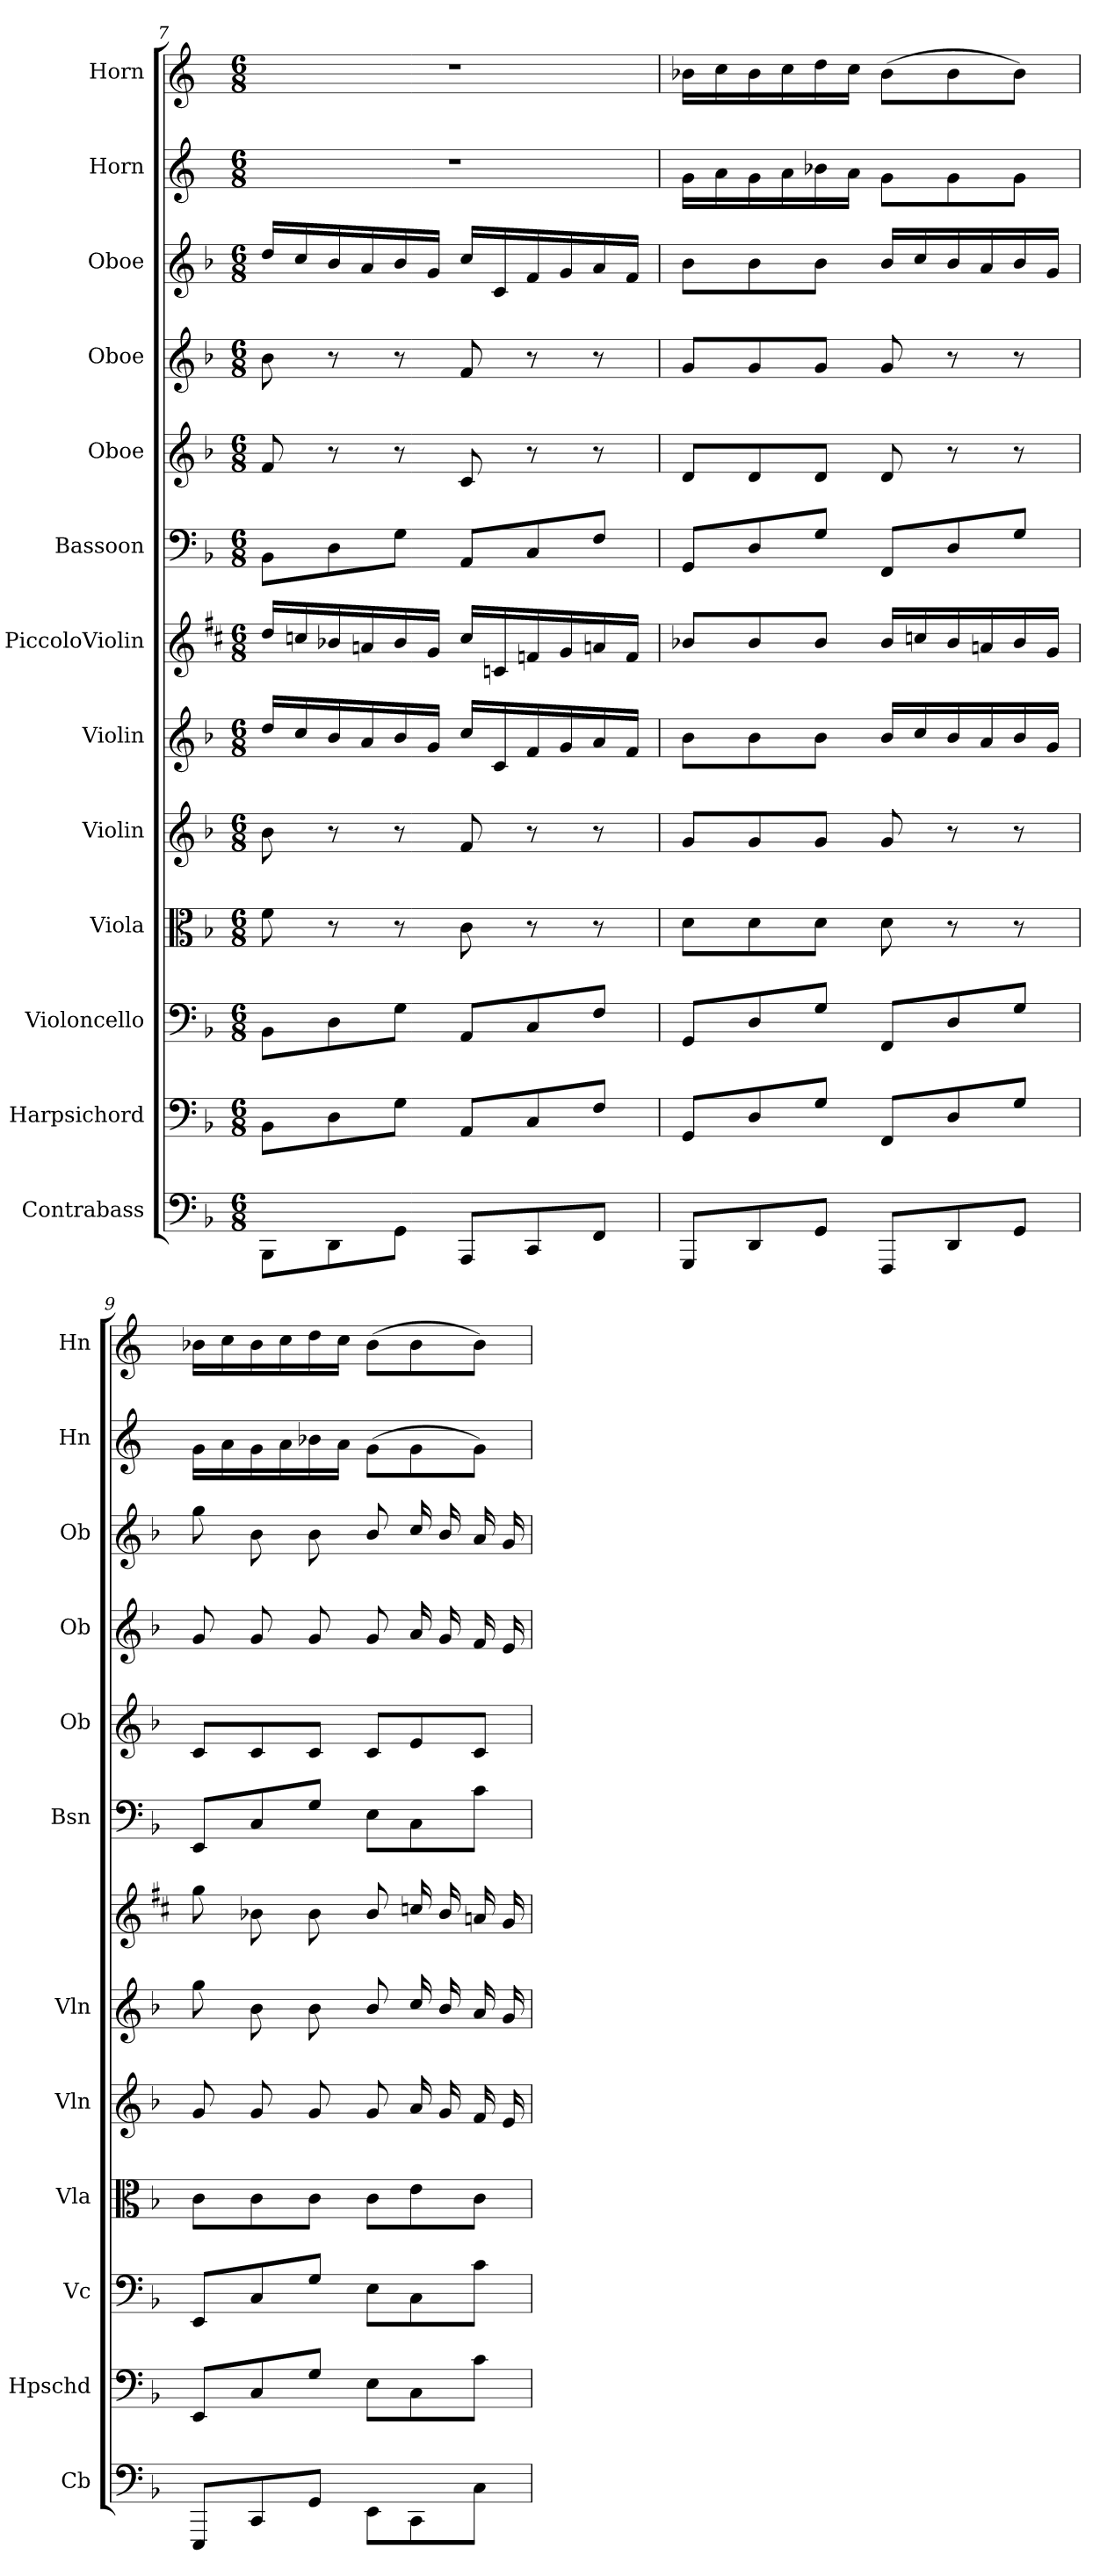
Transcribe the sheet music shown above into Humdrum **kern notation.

**kern	**kern	**kern	**kern	**kern	**kern	**kern	**kern	**kern	**kern	**kern	**kern	**kern
*part13	*part12	*part11	*part10	*part9	*part8	*part7	*part6	*part5	*part4	*part3	*part2	*part1
*staff13	*staff12	*staff11	*staff10	*staff9	*staff8	*staff7	*staff6	*staff5	*staff4	*staff3	*staff2	*staff1
*I"Contrabass	*I"Harpsichord	*I"Violoncello	*I"Viola	*I"Violin	*I"Violin	*I"PiccoloViolin	*I"Bassoon	*I"Oboe	*I"Oboe	*I"Oboe	*I"Horn	*I"Horn
*I'Cb	*I'Hpschd	*I'Vc	*I'Vla	*I'Vln	*I'Vln	*	*I'Bsn	*I'Ob	*I'Ob	*I'Ob	*I'Hn	*I'Hn
*clefF4	*clefF4	*clefF4	*clefC3	*clefG2	*clefG2	*clefG2	*clefF4	*clefG2	*clefG2	*clefG2	*clefG2	*clefG2
*k[b-]	*k[b-]	*k[b-]	*k[b-]	*k[b-]	*k[b-]	*k[f#c#]	*k[b-]	*k[b-]	*k[b-]	*k[b-]	*k[]	*k[]
*M6/8	*M6/8	*M6/8	*M6/8	*M6/8	*M6/8	*M6/8	*M6/8	*M6/8	*M6/8	*M6/8	*M6/8	*M6/8
=7	=7	=7	=7	=7	=7	=7	=7	=7	=7	=7	=7	=7
8BBB-\L	8BB-\L	8BB-\L	8f\	8b-\	16dd/LL	16dd/LL	8BB-\L	8f/	8b-\	16dd/LL	2.r	2.r
.	.	.	.	.	16cc/	16ccn/	.	.	.	16cc/	.	.
8DD\	8D\	8D\	8r	8r	16b-/	16b-X/	8D\	8r	8r	16b-/	.	.
.	.	.	.	.	16a/	16an/	.	.	.	16a/	.	.
8GG\J	8G\J	8G\J	8r	8r	16b-/	16b-/	8G\J	8r	8r	16b-/	.	.
.	.	.	.	.	16g/JJ	16g/JJ	.	.	.	16g/JJ	.	.
8AAA/L	8AA/L	8AA/L	8c\	8f/	16cc/LL	16cc/LL	8AA/L	8c/	8f/	16cc/LL	.	.
.	.	.	.	.	16c/	16cn/	.	.	.	16c/	.	.
8CC/	8C/	8C/	8r	8r	16f/	16fn/	8C/	8r	8r	16f/	.	.
.	.	.	.	.	16g/	16g/	.	.	.	16g/	.	.
8FF/J	8F/J	8F/J	8r	8r	16a/	16an/	8F/J	8r	8r	16a/	.	.
.	.	.	.	.	16f/JJ	16f/JJ	.	.	.	16f/JJ	.	.
=8	=8	=8	=8	=8	=8	=8	=8	=8	=8	=8	=8	=8
8GGG/L	8GG/L	8GG/L	8d\L	8g/L	8b-\L	8b-X/L	8GG/L	8d/L	8g/L	8b-\L	16g\LL	16b-X\LL
.	.	.	.	.	.	.	.	.	.	.	16a\	16cc\
8DD/	8D/	8D/	8d\	8g/	8b-\	8b-/	8D/	8d/	8g/	8b-\	16g\	16b-\
.	.	.	.	.	.	.	.	.	.	.	16a\	16cc\
8GG/J	8G/J	8G/J	8d\J	8g/J	8b-\J	8b-/J	8G/J	8d/J	8g/J	8b-\J	16b-X\	16dd\
.	.	.	.	.	.	.	.	.	.	.	16a\JJ	16cc\JJ
8FFF/L	8FF/L	8FF/L	8d\	8g/	16b-/LL	16b-/LL	8FF/L	8d/	8g/	16b-/LL	8g\L	(8b-\L
.	.	.	.	.	16cc/	16ccn/	.	.	.	16cc/	.	.
8DD/	8D/	8D/	8r	8r	16b-/	16b-/	8D/	8r	8r	16b-/	8g\	8b-\
.	.	.	.	.	16a/	16an/	.	.	.	16a/	.	.
8GG/J	8G/J	8G/J	8r	8r	16b-/	16b-/	8G/J	8r	8r	16b-/	8g\J	8b-\J)
.	.	.	.	.	16g/JJ	16g/JJ	.	.	.	16g/JJ	.	.
=9	=9	=9	=9	=9	=9	=9	=9	=9	=9	=9	=9	=9
8EEE/L	8EE/L	8EE/L	8c\L	8g/	8gg\	8gg\	8EE/L	8c/L	8g/	8gg\	16g\LL	16b-X\LL
.	.	.	.	.	.	.	.	.	.	.	16a\	16cc\
8CC/	8C/	8C/	8c\	8g/	8b-\	8b-X\	8C/	8c/	8g/	8b-\	16g\	16b-\
.	.	.	.	.	.	.	.	.	.	.	16a\	16cc\
8GG/J	8G/J	8G/J	8c\J	8g/	8b-\	8b-\	8G/J	8c/J	8g/	8b-\	16b-X\	16dd\
.	.	.	.	.	.	.	.	.	.	.	16a\JJ	16cc\JJ
8EE\L	8E\L	8E\L	8c\L	8g/	8b-/	8b-/	8E\L	8c/L	8g/	8b-/	(8g\L	(8b-\L
8CC\	8C\	8C\	8e\	16a/	16cc/	16ccn/	8C\	8e/	16a/	16cc/	8g\	8b-\
.	.	.	.	16g/	16b-/	16b-/	.	.	16g/	16b-/	.	.
8C\J	8c\J	8c\J	8c\J	16f/	16a/	16an/	8c\J	8c/J	16f/	16a/	8g\J)	8b-\J)
.	.	.	.	16e/	16g/	16g/	.	.	16e/	16g/	.	.
=	=	=	=	=	=	=	=	=	=	=	=	=
*-	*-	*-	*-	*-	*-	*-	*-	*-	*-	*-	*-	*-
